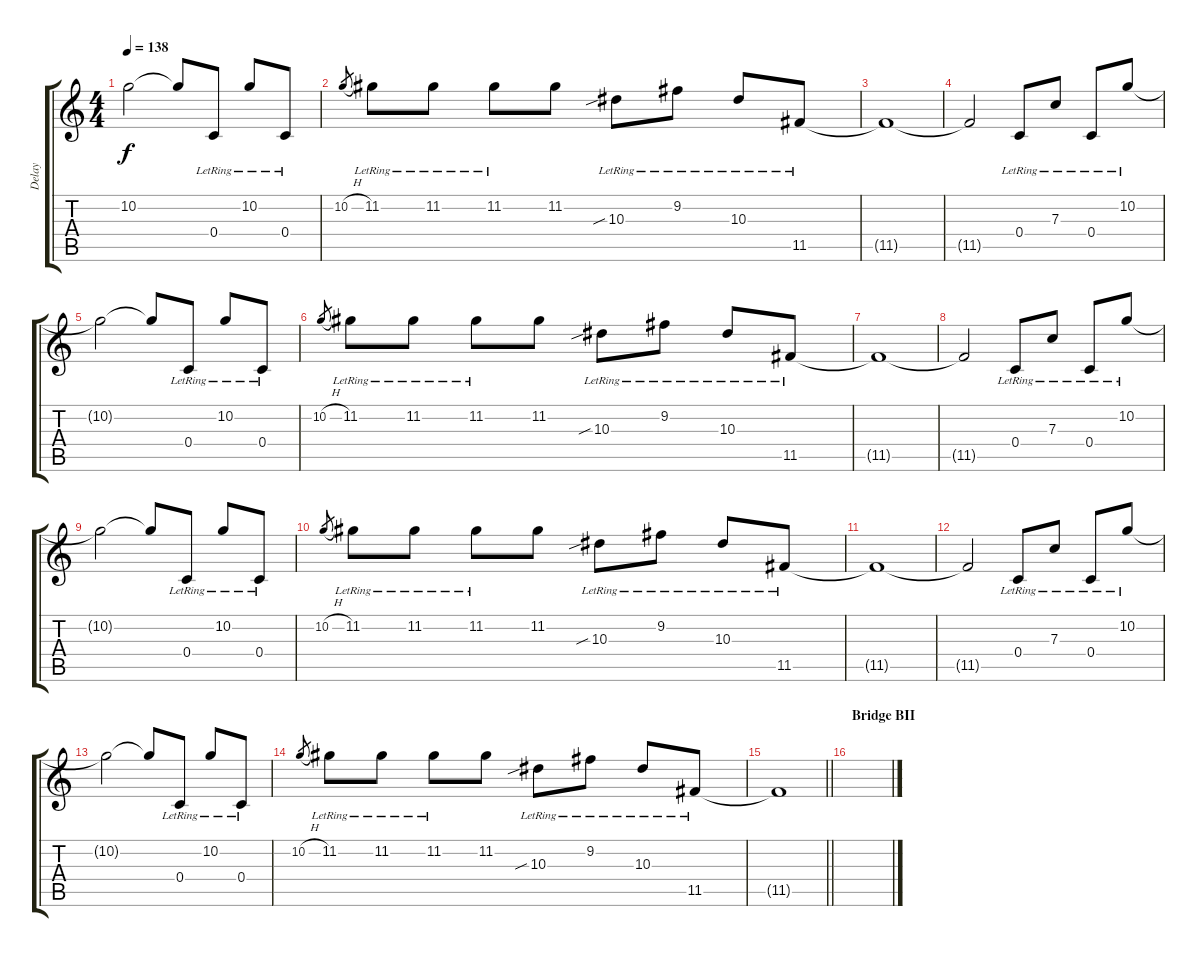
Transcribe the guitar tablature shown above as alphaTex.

\track ("Delay" "Delay") {instrument electricguitarjazz}
\staff {score tabs}
\tuning (D4 A3 F3 C3 G2 C2) {hide}
\ts (4 4)
\tempo 138
\clef g2
\ks c
10.2{t}.2{dy f} 10.2{t}.8 0.4{lr}.8 10.2{lr}.8 0.4{lr}.8 |
10.2{h}.8{gr} 11.2{lr}.8 11.2{lr}.8 11.2{lr}.8 11.2.8 10.3{sib lr}.8 9.2{lr}.8 10.3{lr}.8 11.5{lr}.8 |
11.5{t}.1 |
11.5{t}.2 0.4{lr}.8 7.3{lr}.8 0.4{lr}.8 10.2{lr}.8 |
10.2{t}.2 10.2{t}.8 0.4{lr}.8 10.2{lr}.8 0.4{lr}.8 |
10.2{h}.8{gr} 11.2{lr}.8 11.2{lr}.8 11.2{lr}.8 11.2.8 10.3{sib lr}.8 9.2{lr}.8 10.3{lr}.8 11.5{lr}.8 |
11.5{t}.1 |
11.5{t}.2 0.4{lr}.8 7.3{lr}.8 0.4{lr}.8 10.2{lr}.8 |
10.2{t}.2 10.2{t}.8 0.4{lr}.8 10.2{lr}.8 0.4{lr}.8 |
10.2{h}.8{gr} 11.2{lr}.8 11.2{lr}.8 11.2{lr}.8 11.2.8 10.3{sib lr}.8 9.2{lr}.8 10.3{lr}.8 11.5{lr}.8 |
11.5{t}.1 |
11.5{t}.2 0.4{lr}.8 7.3{lr}.8 0.4{lr}.8 10.2{lr}.8 |
10.2{t}.2 10.2{t}.8 0.4{lr}.8 10.2{lr}.8 0.4{lr}.8 |
10.2{h}.8{gr} 11.2{lr}.8 11.2{lr}.8 11.2{lr}.8 11.2.8 10.3{sib lr}.8 9.2{lr}.8 10.3{lr}.8 11.5{lr}.8 |
\barLineRight lightlight
11.5{t}.1 |
\section ("" "Bridge BII")
